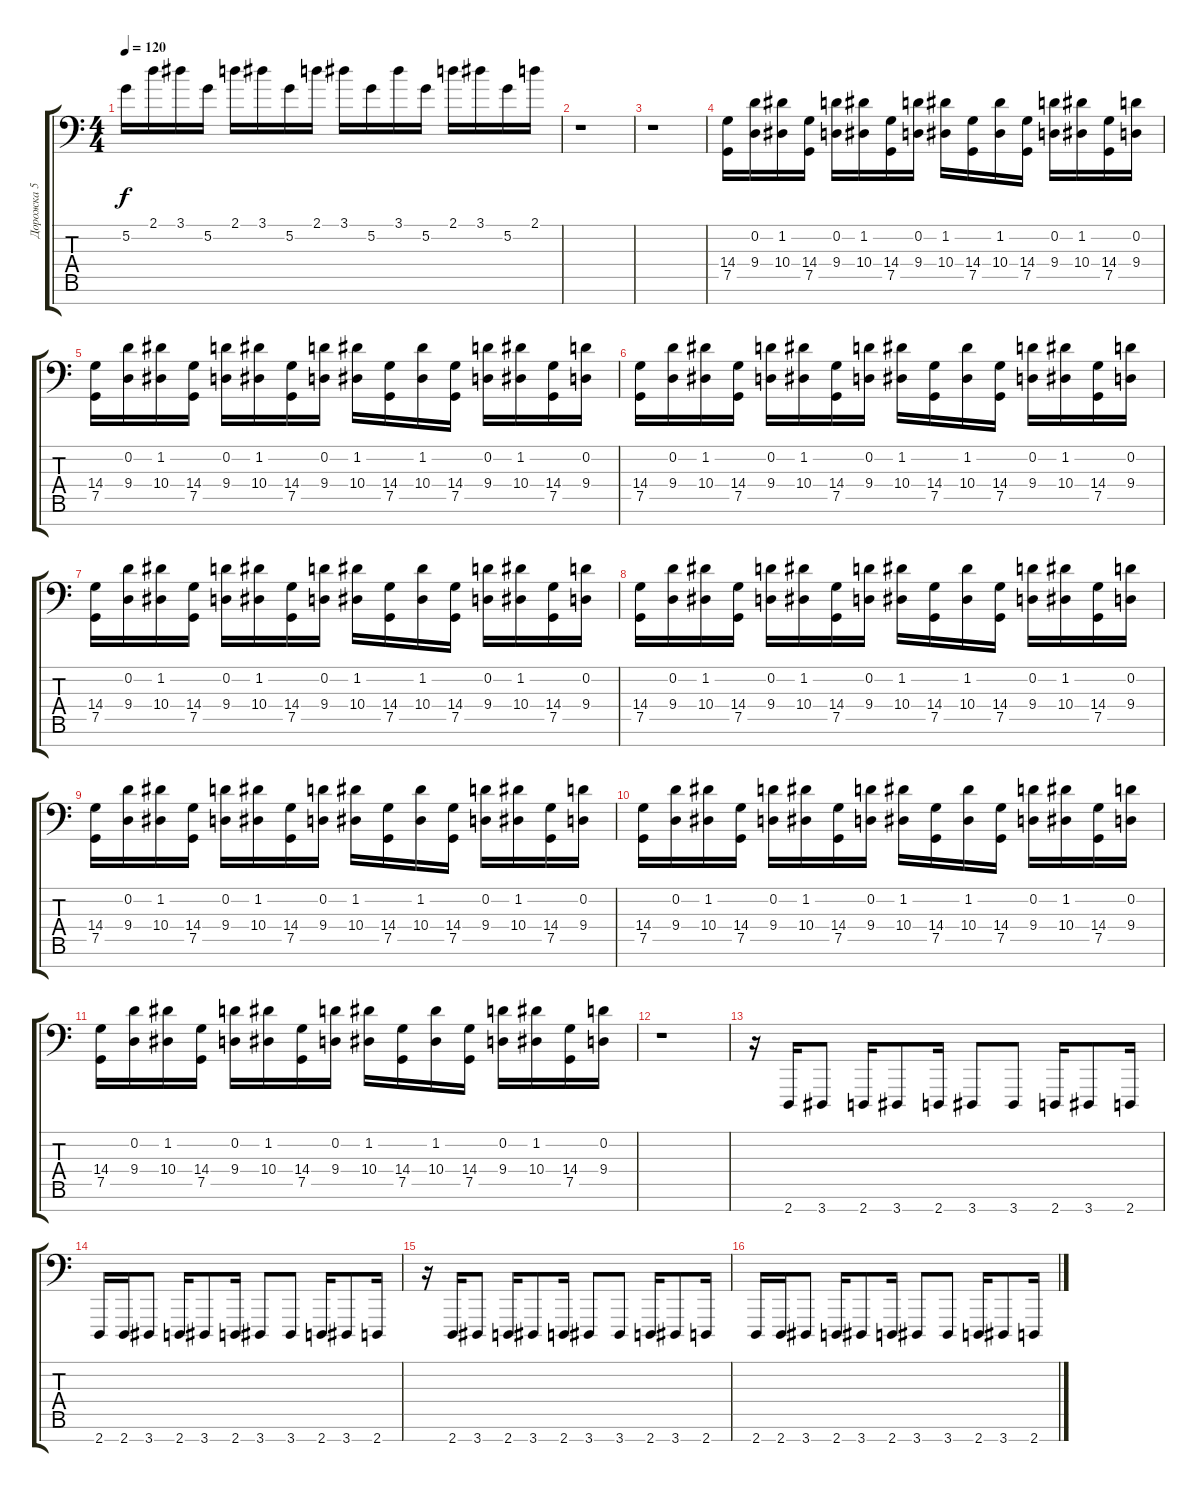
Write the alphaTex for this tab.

\track ("Дорожка 5" "Дорожка 5") {instrument frenchhorn}
\staff {score tabs}
\tuning (C5 D4 A3 F2 C2 G1 C1) {hide}
\ts (4 4)
\tempo 120
\clef f4
\ks c
5.2.16{dy f} 2.1.16 3.1.16 5.2.16 2.1.16 3.1.16 5.2.16 2.1.16 3.1.16 5.2.16 3.1.16 5.2.16 2.1.16 3.1.16 5.2.16 2.1.16 |
r.1 |
r.1 |
(14.4 7.5).16 (0.2 9.4).16 (1.2 10.4).16 (14.4 7.5).16 (0.2 9.4).16 (1.2 10.4).16 (14.4 7.5).16 (0.2 9.4).16 (1.2 10.4).16 (14.4 7.5).16 (1.2 10.4).16 (14.4 7.5).16 (0.2 9.4).16 (1.2 10.4).16 (14.4 7.5).16 (0.2 9.4).16 |
(14.4 7.5).16 (0.2 9.4).16 (1.2 10.4).16 (14.4 7.5).16 (0.2 9.4).16 (1.2 10.4).16 (14.4 7.5).16 (0.2 9.4).16 (1.2 10.4).16 (14.4 7.5).16 (1.2 10.4).16 (14.4 7.5).16 (0.2 9.4).16 (1.2 10.4).16 (14.4 7.5).16 (0.2 9.4).16 |
(14.4 7.5).16 (0.2 9.4).16 (1.2 10.4).16 (14.4 7.5).16 (0.2 9.4).16 (1.2 10.4).16 (14.4 7.5).16 (0.2 9.4).16 (1.2 10.4).16 (14.4 7.5).16 (1.2 10.4).16 (14.4 7.5).16 (0.2 9.4).16 (1.2 10.4).16 (14.4 7.5).16 (0.2 9.4).16 |
(14.4 7.5).16 (0.2 9.4).16 (1.2 10.4).16 (14.4 7.5).16 (0.2 9.4).16 (1.2 10.4).16 (14.4 7.5).16 (0.2 9.4).16 (1.2 10.4).16 (14.4 7.5).16 (1.2 10.4).16 (14.4 7.5).16 (0.2 9.4).16 (1.2 10.4).16 (14.4 7.5).16 (0.2 9.4).16 |
(14.4 7.5).16 (0.2 9.4).16 (1.2 10.4).16 (14.4 7.5).16 (0.2 9.4).16 (1.2 10.4).16 (14.4 7.5).16 (0.2 9.4).16 (1.2 10.4).16 (14.4 7.5).16 (1.2 10.4).16 (14.4 7.5).16 (0.2 9.4).16 (1.2 10.4).16 (14.4 7.5).16 (0.2 9.4).16 |
(14.4 7.5).16 (0.2 9.4).16 (1.2 10.4).16 (14.4 7.5).16 (0.2 9.4).16 (1.2 10.4).16 (14.4 7.5).16 (0.2 9.4).16 (1.2 10.4).16 (14.4 7.5).16 (1.2 10.4).16 (14.4 7.5).16 (0.2 9.4).16 (1.2 10.4).16 (14.4 7.5).16 (0.2 9.4).16 |
(14.4 7.5).16 (0.2 9.4).16 (1.2 10.4).16 (14.4 7.5).16 (0.2 9.4).16 (1.2 10.4).16 (14.4 7.5).16 (0.2 9.4).16 (1.2 10.4).16 (14.4 7.5).16 (1.2 10.4).16 (14.4 7.5).16 (0.2 9.4).16 (1.2 10.4).16 (14.4 7.5).16 (0.2 9.4).16 |
(14.4 7.5).16 (0.2 9.4).16 (1.2 10.4).16 (14.4 7.5).16 (0.2 9.4).16 (1.2 10.4).16 (14.4 7.5).16 (0.2 9.4).16 (1.2 10.4).16 (14.4 7.5).16 (1.2 10.4).16 (14.4 7.5).16 (0.2 9.4).16 (1.2 10.4).16 (14.4 7.5).16 (0.2 9.4).16 |
r.1 |
r.16{instrument synthbass1} 2.7.16 3.7.8 2.7.16 3.7.8 2.7.16 3.7.8 3.7.8 2.7.16 3.7.8 2.7.16 |
2.7.16 2.7.16 3.7.8 2.7.16 3.7.8 2.7.16 3.7.8 3.7.8 2.7.16 3.7.8 2.7.16 |
r.16 2.7.16 3.7.8 2.7.16 3.7.8 2.7.16 3.7.8 3.7.8 2.7.16 3.7.8 2.7.16 |
2.7.16 2.7.16 3.7.8 2.7.16 3.7.8 2.7.16 3.7.8 3.7.8 2.7.16 3.7.8 2.7.16
